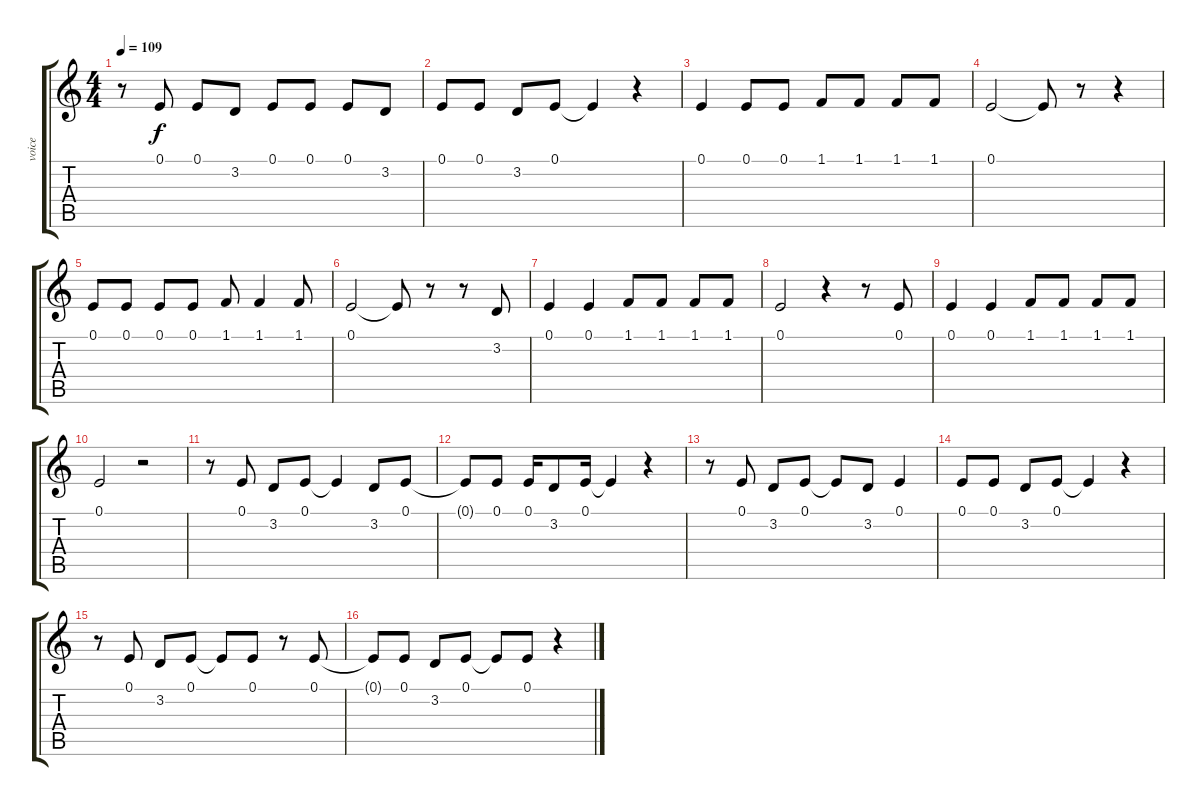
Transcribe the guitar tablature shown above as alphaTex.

\track ("voice" "voice") {instrument harmonica}
\staff {score tabs}
\tuning (E4 B3 G3 D3 A2 E2) {hide}
\ts (4 4)
\tempo 109
\clef g2
\ks c
r.8{dy f} 0.1.8 0.1.8 3.2.8 0.1.8 0.1.8 0.1.8 3.2.8 |
0.1.8 0.1.8 3.2.8 0.1.8 0.1{t}.4 r.4 |
0.1.4 0.1.8 0.1.8 1.1.8 1.1.8 1.1.8 1.1.8 |
0.1.2 0.1{t}.8 r.8 r.4 |
0.1.8 0.1.8 0.1.8 0.1.8 1.1.8 1.1.4 1.1.8 |
0.1.2 0.1{t}.8 r.8 r.8 3.2.8 |
0.1.4 0.1.4 1.1.8 1.1.8 1.1.8 1.1.8 |
0.1.2 r.4 r.8 0.1.8 |
0.1.4 0.1.4 1.1.8 1.1.8 1.1.8 1.1.8 |
0.1.2 r.2 |
r.8 0.1.8 3.2.8 0.1.8 0.1{t}.4 3.2.8 0.1.8 |
0.1{t}.8 0.1.8 0.1.16 3.2.8 0.1.16 0.1{t}.4 r.4 |
r.8 0.1.8 3.2.8 0.1.8 0.1{t}.8 3.2.8 0.1.4 |
0.1.8 0.1.8 3.2.8 0.1.8 0.1{t}.4 r.4 |
r.8 0.1.8 3.2.8 0.1.8 0.1{t}.8 0.1.8 r.8 0.1.8 |
0.1{t}.8 0.1.8 3.2.8 0.1.8 0.1{t}.8 0.1.8 r.4
